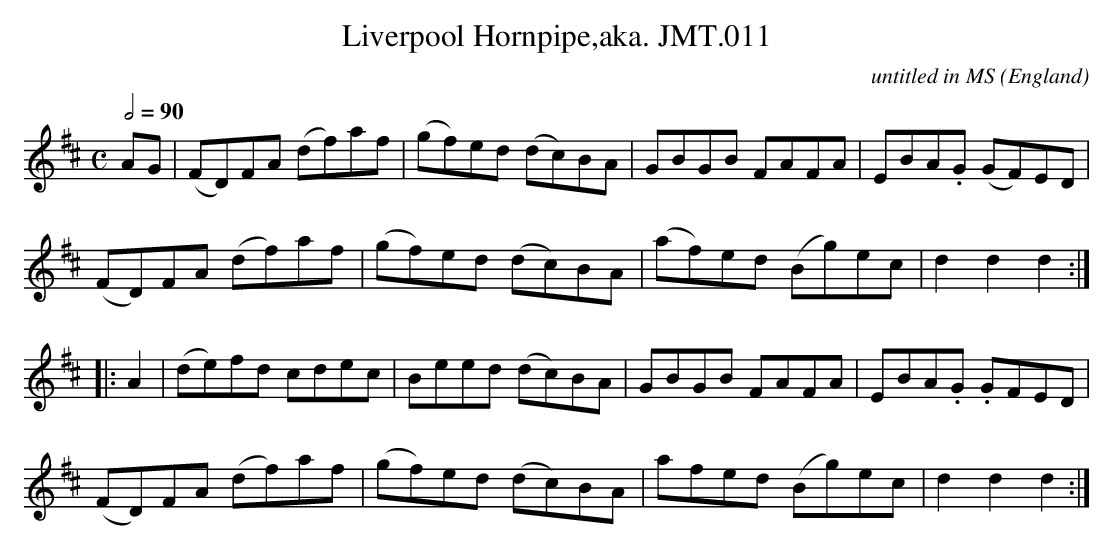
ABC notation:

X:1
T:Liverpool Hornpipe,aka. JMT.011
C:untitled in MS
L:1/8
M:C
O:England
Q:1/2=90
K:D
AG  |  (FD)FA (df)af | (gf)ed (dc)BA | GBGB FAFA | EBA.G (GF)ED|!
(FD)FA (df)af | (gf)ed (dc)BA | (af)ed (Bg)ec | d2d2d2 :|!
|:A2|(de)fd cdec|Beed (dc)BA|GBGB FAFA|EBA.G .GFED|!
(FD)FA (df)af|(gf)ed (dc)BA|afed (Bg)ec|d2d2d2:|
